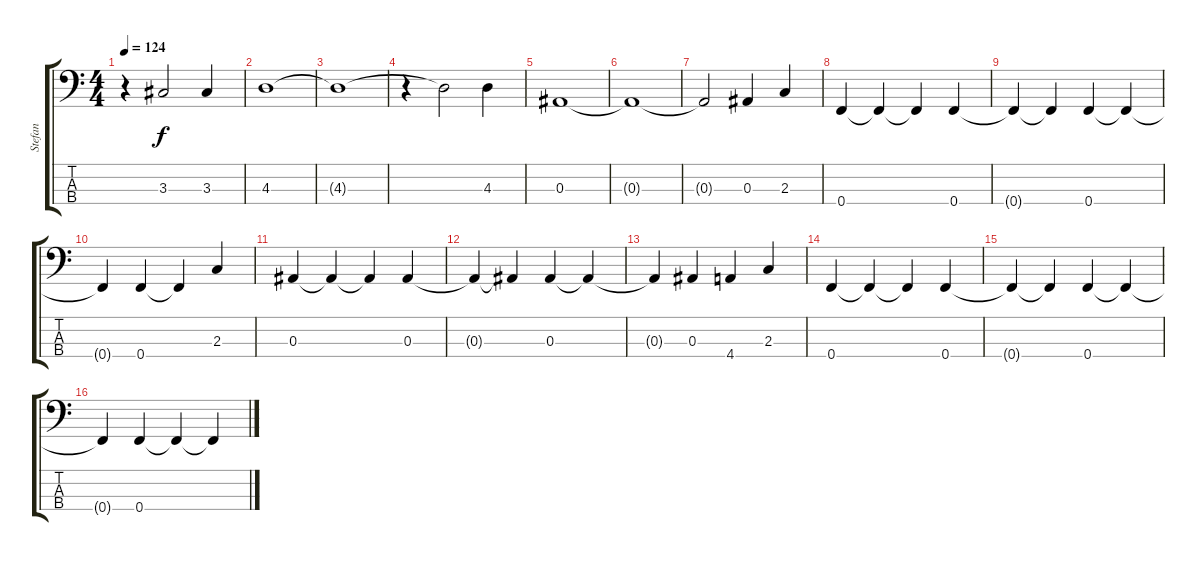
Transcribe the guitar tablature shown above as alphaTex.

\track ("Stefan " "Stefan ") {instrument electricbassfinger}
\staff {score tabs}
\tuning (Ab2 Eb2 Bb1 F1) {hide}
\ts (4 4)
\tempo 124
\clef f4
\ks c
r.4{dy f} 3.3{t}.2 3.3.4 |
4.3.1 |
4.3{t}.1 |
r.4 4.3{t}.2 4.3.4 |
0.3.1 |
0.3{t}.1 |
0.3{t}.2 0.3.4 2.3.4 |
0.4.4 0.4{t}.4 0.4{t}.4 0.4.4 |
0.4{t}.4 0.4{t}.4 0.4.4 0.4{t}.4 |
0.4{t}.4 0.4.4 0.4{t}.4 2.3.4 |
0.3.4 0.3{t}.4 0.3{t}.4 0.3.4 |
0.3{t}.4 0.3{t}.4 0.3.4 0.3{t}.4 |
0.3{t}.4 0.3.4 4.4.4 2.3.4 |
0.4.4 0.4{t}.4 0.4{t}.4 0.4.4 |
0.4{t}.4 0.4{t}.4 0.4.4 0.4{t}.4 |
0.4{t}.4 0.4.4 0.4{t}.4 0.4{t}.4
